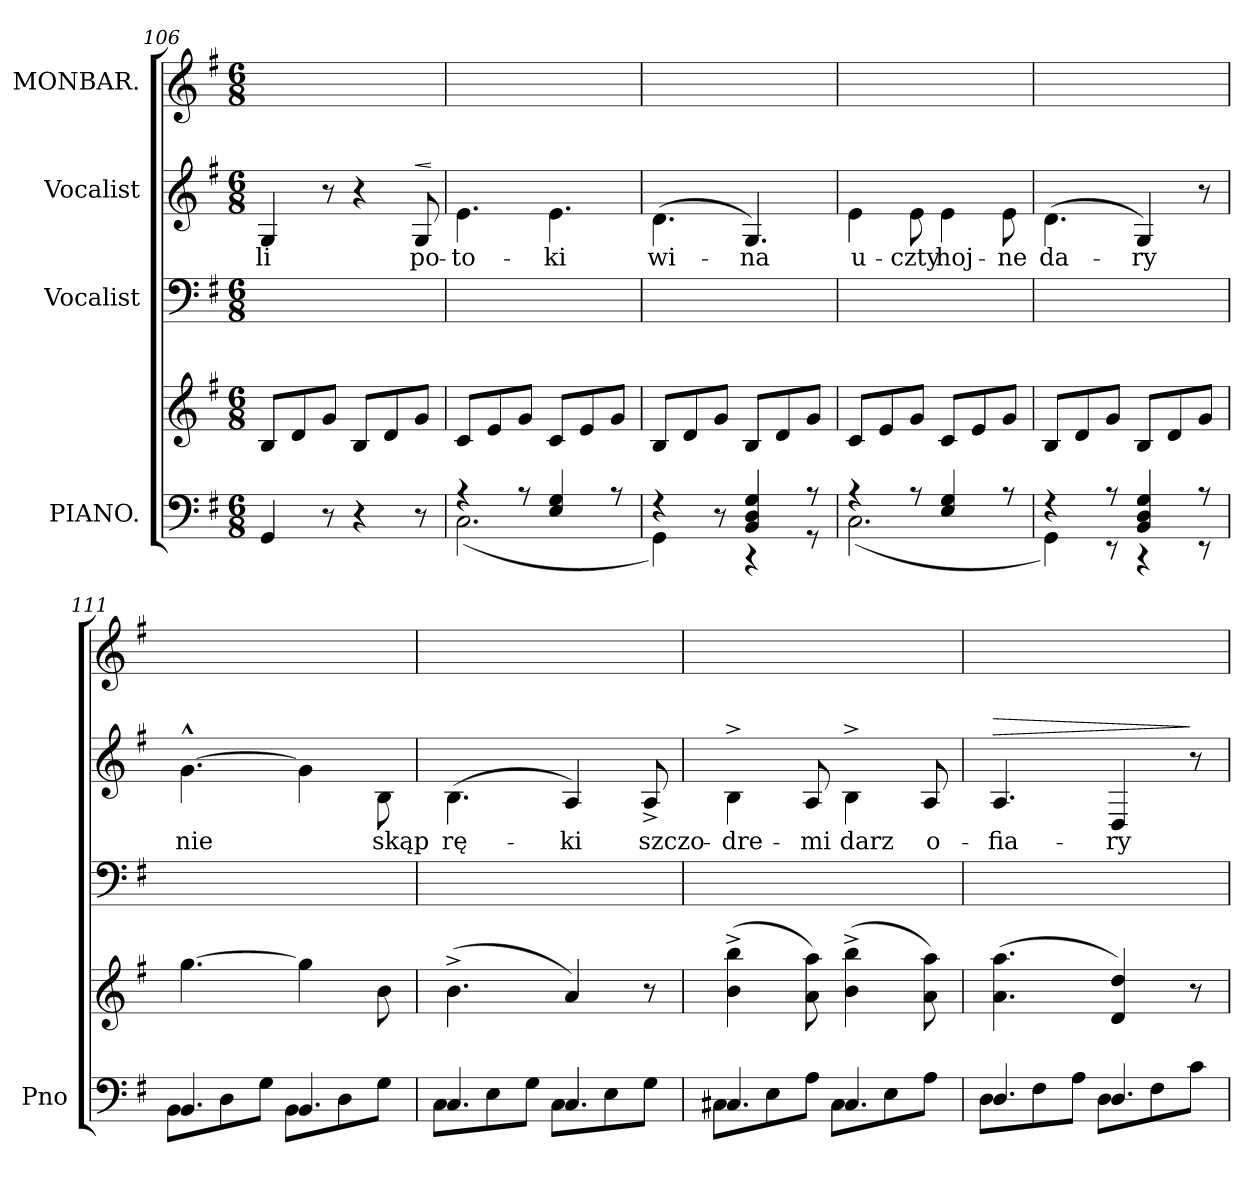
**kern	**kern	**kern	**kern	**text	**dynam	**kern
*part4	*part4	*part3	*part2	*part2	*part2	*part1
*staff5	*staff4	*staff3	*staff2	*staff2	*staff2	*staff1
*I"PIANO.	*	*I"Vocalist	*I"Vocalist	*	*	*I"MONBAR.
*I'Pno	*	*	*	*	*	*
*clefF4	*clefG2	*clefF4	*clefG2	*	*	*clefG2
*	*	*	*	*	*	*ITrd8c12
*k[f#]	*k[f#]	*k[f#]	*k[f#]	*	*	*k[f#]
*M6/8	*M6/8	*M6/8	*M6/8	*	*	*M6/8
=106	=106	=106	=106	=106	=106	=106
4GG/	8B/L	2.ryy	4G/	-li	.	2.ryy
.	8d/	.	.	.	.	.
8r	8g/J	.	8r	.	.	.
4r	8B/L	.	4r	.	.	.
.	8d/	.	.	.	.	.
!	!	!	!	!	!LO:HP:a	!
8r	8g/J	.	8G/	po-	<	.
.	.	.	.	.	[	.
=107	=107	=107	=107	=107	=107	=107
*^	*	*	*	*	*	*
4r	(2.C\	8c/L	2.ryy	4.e\	-to-	.	2.ryy
.	.	8e/	.	.	.	.	.
8r	.	8g/J	.	.	.	.	.
4E/ 4G/	.	8c/L	.	4.e\	-ki	.	.
.	.	8e/	.	.	.	.	.
8r	.	8g/J	.	.	.	.	.
=108	=108	=108	=108	=108	=108	=108	=108
4r	4GG\)	8B/L	2.ryy	(4.d\	wi-	.	2.ryy
.	.	8d/	.	.	.	.	.
8r	8ryy	8g/J	.	.	.	.	.
4BB/ 4D/ 4G/	4r	8B/L	.	4.G/)	-na	.	.
.	.	8d/	.	.	.	.	.
8rA	8r	8g/J	.	.	.	.	.
=109	=109	=109	=109	=109	=109	=109	=109
4r	(2.C\	8c/L	2.ryy	4e\	u-	.	2.ryy
.	.	8e/	.	.	.	.	.
8r	.	8g/J	.	8e\	-czty	.	.
4E/ 4G/	.	8c/L	.	4e\	hoj-	.	.
.	.	8e/	.	.	.	.	.
8r	.	8g/J	.	8e\	-ne	.	.
=110	=110	=110	=110	=110	=110	=110	=110
4r	4GG\)	8B/L	2.ryy	(4.d\	da-	.	2.ryy
.	.	8d/	.	.	.	.	.
8rA	8r	8g/J	.	.	.	.	.
4BB/ 4D/ 4G/	4r	8B/L	.	4G/)	-ry	.	.
.	.	8d/	.	.	.	.	.
8rA	8r	8g/J	.	8r	.	.	.
=111	=111	=111	=111	=111	=111	=111	=111
4.BB/	8BB\L	[4.gg\	2.ryy	[4.g^^\	nie	.	2.ryy
.	8D\	.	.	.	.	.	.
.	8G\J	.	.	.	.	.	.
4.BB/	8BB\L	4gg\]	.	4g\]	.	.	.
.	8D\	.	.	.	.	.	.
.	8G\J	8b\	.	8B\	skąp	.	.
=112	=112	=112	=112	=112	=112	=112	=112
4.C/	8C\L	(4.b^\	2.ryy	(4.B\	rę-	.	2.ryy
.	8E\	.	.	.	.	.	.
.	8G\J	.	.	.	.	.	.
4.C/	8C\L	4a/)	.	4A/)	-ki	.	.
.	8E\	.	.	.	.	.	.
.	8G\J	8r	.	8A^>/	szczo-	.	.
=113	=113	=113	=113	=113	=113	=113	=113
4.C#X/	8C#X\L	(4b^<\ 4bb^<\	2.ryy	4B^\	-dre-	.	2.ryy
.	8E\	.	.	.	.	.	.
.	8A\J	8a\ 8aa\)	.	8A/	-mi	.	.
4.C#/	8C#\L	(4b^<\ 4bb^<\	.	4B^\	darz	.	.
.	8E\	.	.	.	.	.	.
.	8A\J	8a\ 8aa\)	.	8A/	o-	.	.
=114	=114	=114	=114	=114	=114	=114	=114
!	!	!	!	!	!	!LO:HP:a	!
4.D/	8D\L	(4.a\ 4.aa\	2.ryy	4.A/	-fia-	>	2.ryy
.	8F#\	.	.	.	.	.	.
.	8A\J	.	.	.	.	.	.
4.D/	8D\L	4d/ 4dd/)	.	4D/	-ry	.	.
.	8F#\	.	.	.	.	.	.
.	8c\J	8r	.	8r	.	]	.
*v	*v	*	*	*	*	*	*
=	=	=	=	=	=	=
*-	*-	*-	*-	*-	*-	*-
